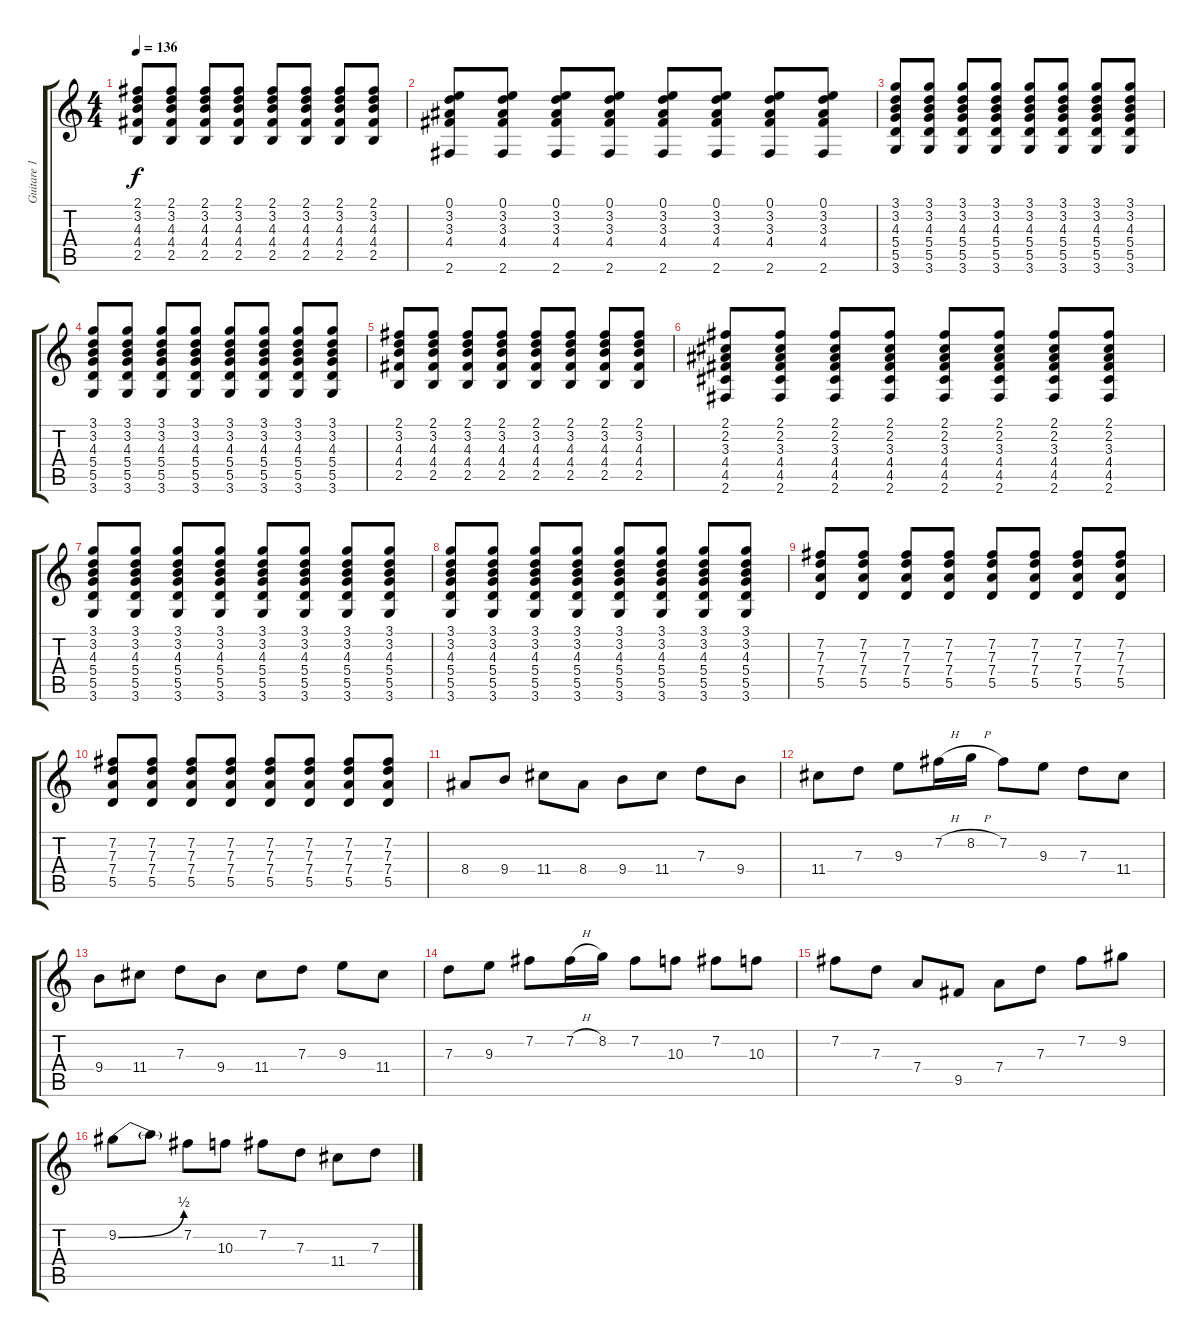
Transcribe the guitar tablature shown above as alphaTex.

\track ("Guitare 1" "Guitare 1") {instrument overdrivenguitar}
\staff {score tabs}
\tuning (E4 B3 G3 D3 A2 E2) {hide}
\ts (4 4)
\tempo 136
\clef g2
\ks c
(2.1 3.2 4.3 4.4 2.5).8{dy f} (2.1 3.2 4.3 4.4 2.5).8 (2.1 3.2 4.3 4.4 2.5).8 (2.1 3.2 4.3 4.4 2.5).8 (2.1 3.2 4.3 4.4 2.5).8 (2.1 3.2 4.3 4.4 2.5).8 (2.1 3.2 4.3 4.4 2.5).8 (2.1 3.2 4.3 4.4 2.5).8 |
(0.1 3.2 3.3 4.4 2.6).8 (0.1 3.2 3.3 4.4 2.6).8 (0.1 3.2 3.3 4.4 2.6).8 (0.1 3.2 3.3 4.4 2.6).8 (0.1 3.2 3.3 4.4 2.6).8 (0.1 3.2 3.3 4.4 2.6).8 (0.1 3.2 3.3 4.4 2.6).8 (0.1 3.2 3.3 4.4 2.6).8 |
(3.1 3.2 4.3 5.4 5.5 3.6).8 (3.1 3.2 4.3 5.4 5.5 3.6).8 (3.1 3.2 4.3 5.4 5.5 3.6).8 (3.1 3.2 4.3 5.4 5.5 3.6).8 (3.1 3.2 4.3 5.4 5.5 3.6).8 (3.1 3.2 4.3 5.4 5.5 3.6).8 (3.1 3.2 4.3 5.4 5.5 3.6).8 (3.1 3.2 4.3 5.4 5.5 3.6).8 |
(3.1 3.2 4.3 5.4 5.5 3.6).8 (3.1 3.2 4.3 5.4 5.5 3.6).8 (3.1 3.2 4.3 5.4 5.5 3.6).8 (3.1 3.2 4.3 5.4 5.5 3.6).8 (3.1 3.2 4.3 5.4 5.5 3.6).8 (3.1 3.2 4.3 5.4 5.5 3.6).8 (3.1 3.2 4.3 5.4 5.5 3.6).8 (3.1 3.2 4.3 5.4 5.5 3.6).8 |
(2.1 3.2 4.3 4.4 2.5).8 (2.1 3.2 4.3 4.4 2.5).8 (2.1 3.2 4.3 4.4 2.5).8 (2.1 3.2 4.3 4.4 2.5).8 (2.1 3.2 4.3 4.4 2.5).8 (2.1 3.2 4.3 4.4 2.5).8 (2.1 3.2 4.3 4.4 2.5).8 (2.1 3.2 4.3 4.4 2.5).8 |
(2.1 2.2 3.3 4.4 4.5 2.6).8 (2.1 2.2 3.3 4.4 4.5 2.6).8 (2.1 2.2 3.3 4.4 4.5 2.6).8 (2.1 2.2 3.3 4.4 4.5 2.6).8 (2.1 2.2 3.3 4.4 4.5 2.6).8 (2.1 2.2 3.3 4.4 4.5 2.6).8 (2.1 2.2 3.3 4.4 4.5 2.6).8 (2.1 2.2 3.3 4.4 4.5 2.6).8 |
(3.1 3.2 4.3 5.4 5.5 3.6).8 (3.1 3.2 4.3 5.4 5.5 3.6).8 (3.1 3.2 4.3 5.4 5.5 3.6).8 (3.1 3.2 4.3 5.4 5.5 3.6).8 (3.1 3.2 4.3 5.4 5.5 3.6).8 (3.1 3.2 4.3 5.4 5.5 3.6).8 (3.1 3.2 4.3 5.4 5.5 3.6).8 (3.1 3.2 4.3 5.4 5.5 3.6).8 |
(3.1 3.2 4.3 5.4 5.5 3.6).8 (3.1 3.2 4.3 5.4 5.5 3.6).8 (3.1 3.2 4.3 5.4 5.5 3.6).8 (3.1 3.2 4.3 5.4 5.5 3.6).8 (3.1 3.2 4.3 5.4 5.5 3.6).8 (3.1 3.2 4.3 5.4 5.5 3.6).8 (3.1 3.2 4.3 5.4 5.5 3.6).8 (3.1 3.2 4.3 5.4 5.5 3.6).8 |
(7.2 7.3 7.4 5.5).8 (7.2 7.3 7.4 5.5).8 (7.2 7.3 7.4 5.5).8 (7.2 7.3 7.4 5.5).8 (7.2 7.3 7.4 5.5).8 (7.2 7.3 7.4 5.5).8 (7.2 7.3 7.4 5.5).8 (7.2 7.3 7.4 5.5).8 |
(7.2 7.3 7.4 5.5).8 (7.2 7.3 7.4 5.5).8 (7.2 7.3 7.4 5.5).8 (7.2 7.3 7.4 5.5).8 (7.2 7.3 7.4 5.5).8 (7.2 7.3 7.4 5.5).8 (7.2 7.3 7.4 5.5).8 (7.2 7.3 7.4 5.5).8 |
8.4.8 9.4.8 11.4.8 8.4.8 9.4.8 11.4.8 7.3.8 9.4.8 |
11.4.8 7.3.8 9.3.8 7.2{h}.16 8.2{h}.16 7.2.8 9.3.8 7.3.8 11.4.8 |
9.4.8 11.4.8 7.3.8 9.4.8 11.4.8 7.3.8 9.3.8 11.4.8 |
7.3.8 9.3.8 7.2.8 7.2{h}.16 8.2.16 7.2.8 10.3.8 7.2.8 10.3.8 |
7.2.8 7.3.8 7.4.8 9.5.8 7.4.8 7.3.8 7.2.8 9.2.8 |
9.2{be (bend 0 0 60 2)}.8 9.2{t}.8 7.2.8 10.3.8 7.2.8 7.3.8 11.4.8 7.3.8
